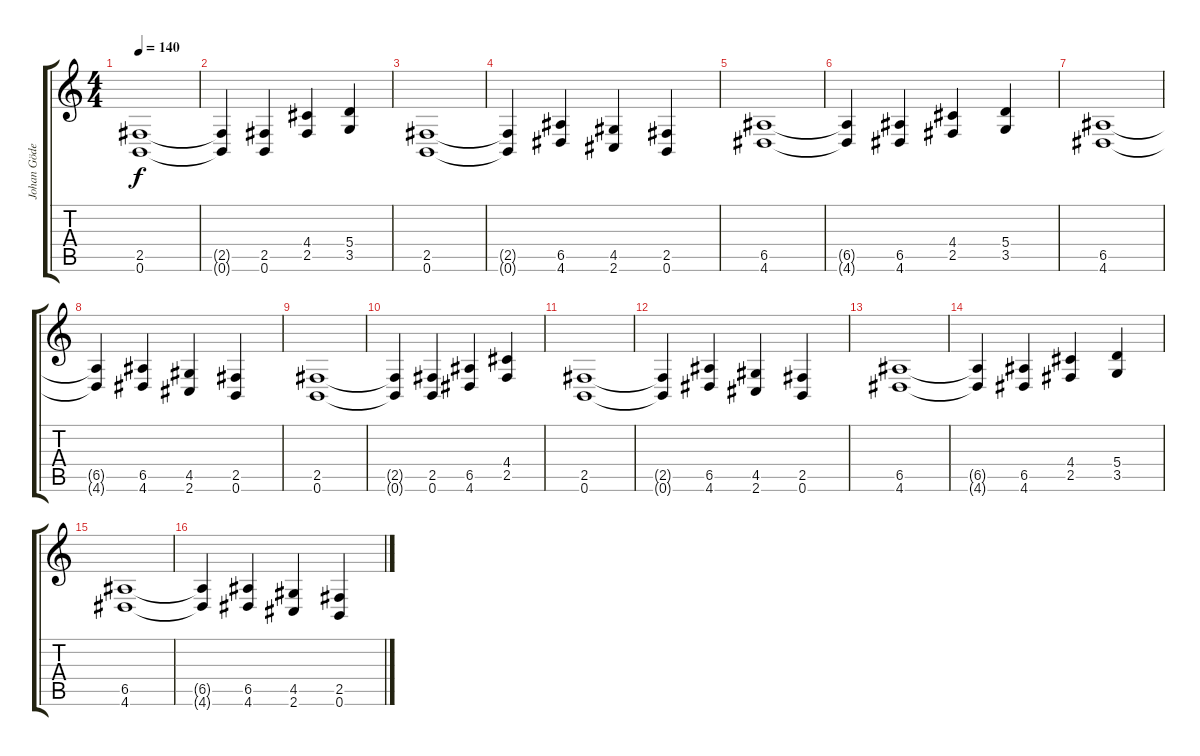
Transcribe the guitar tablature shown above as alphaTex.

\track ("Johan Göderberg" "Johan Göde") {instrument distortionguitar}
\staff {score tabs}
\tuning (B3 Gb3 D3 A2 E2 B1) {hide}
\ts (4 4)
\tempo 140
\clef g2
\ks c
(2.5 0.6).1{dy f} |
(2.5{t} 0.6{t}).4 (2.5 0.6).4 (4.4 2.5).4 (5.4 3.5).4 |
(2.5 0.6).1 |
(2.5{t} 0.6{t}).4 (6.5 4.6).4 (4.5 2.6).4 (2.5 0.6).4 |
(6.5 4.6).1 |
(6.5{t} 4.6{t}).4 (6.5 4.6).4 (4.4 2.5).4 (5.4 3.5).4 |
(6.5 4.6).1 |
(6.5{t} 4.6{t}).4 (6.5 4.6).4 (4.5 2.6).4 (2.5 0.6).4 |
(2.5 0.6).1 |
(2.5{t} 0.6{t}).4 (2.5 0.6).4 (6.5 4.6).4 (4.4 2.5).4 |
(2.5 0.6).1 |
(2.5{t} 0.6{t}).4 (6.5 4.6).4 (4.5 2.6).4 (2.5 0.6).4 |
(6.5 4.6).1 |
(6.5{t} 4.6{t}).4 (6.5 4.6).4 (4.4 2.5).4 (5.4 3.5).4 |
(6.5 4.6).1 |
(6.5{t} 4.6{t}).4 (6.5 4.6).4 (4.5 2.6).4 (2.5 0.6).4
